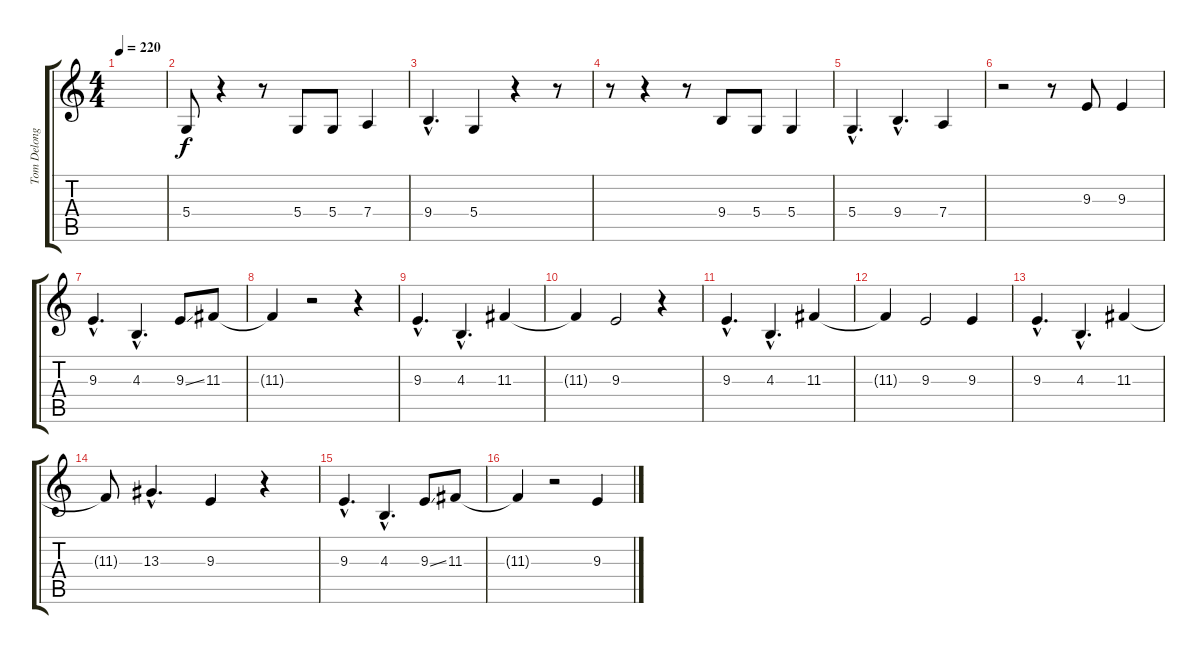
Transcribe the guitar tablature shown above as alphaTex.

\track ("Tom Delonge (Vocals)" "Tom Delong") {instrument lead2sawtooth}
\staff {score tabs}
\tuning (E4 B3 G3 D3 A2 E2) {hide}
\ts (4 4)
\tempo 220
\clef g2
\ks c
|
5.4{t}.8 r.4 r.8 5.4.8 5.4.8 7.4.4 |
9.4{hac}.4{d} 5.4.4 r.4 r.8 |
r.8 r.4 r.8 9.4.8 5.4.8 5.4.4 |
5.4{hac}.4{d} 9.4{hac}.4{d} 7.4.4 |
r.2 r.8 9.3.8 9.3.4 |
9.3{hac}.4{d} 4.3{hac}.4{d} 9.3{ss}.8 11.3.8 |
11.3{t}.4 r.2 r.4 |
9.3{hac}.4{d} 4.3{hac}.4{d} 11.3.4 |
11.3{t}.4 9.3.2 r.4 |
9.3{hac}.4{d} 4.3{hac}.4{d} 11.3.4 |
11.3{t}.4 9.3.2 9.3.4 |
9.3{hac}.4{d} 4.3{hac}.4{d} 11.3.4 |
11.3{t}.8 13.3{hac}.4{d} 9.3.4 r.4 |
9.3{hac}.4{d} 4.3{hac}.4{d} 9.3{ss}.8 11.3.8 |
11.3{t}.4 r.2 9.3.4
